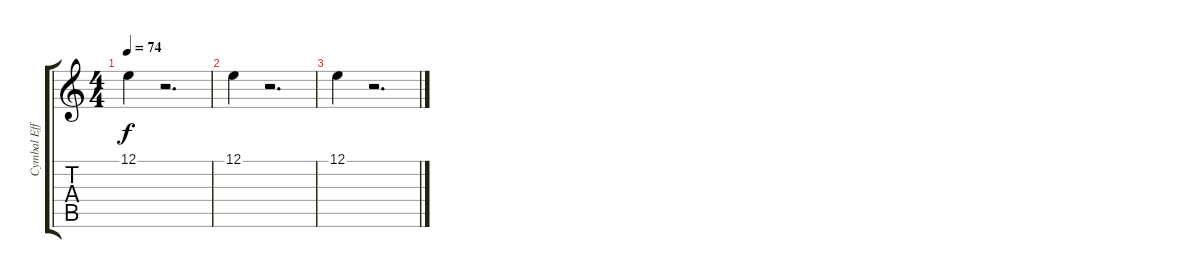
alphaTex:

\track ("Cymbal Effects" "Cymbal Eff") {instrument reversecymbal}
\staff {score tabs}
\tuning (E4 B3 G3 D3 A2 E2) {hide}
\ts (4 4)
\tempo 74
\clef g2
\ks aminor
12.1.4{dy f balance 3} r.2{d} |
12.1.4{balance 3} r.2{d} |
12.1.4{balance 3} r.2{d}
